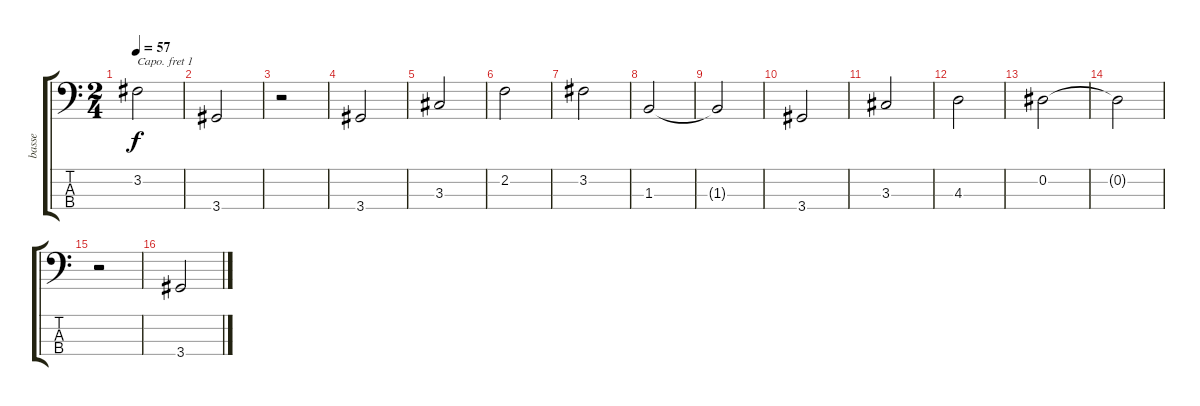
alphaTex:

\track ("basse" "basse") {instrument contrabass}
\staff {score tabs}
\capo 1
\tuning (G2 D2 A1 E1) {hide}
\ts (2 4)
\tempo 57
\clef f4
\ks c
3.2.2{dy f} |
3.4.2 |
r.2 |
3.4.2 |
3.3.2 |
2.2.2 |
3.2.2 |
1.3.2 |
1.3{t}.2 |
3.4.2 |
3.3.2 |
4.3.2 |
0.2.2 |
0.2{t}.2 |
r.2 |
3.4.2
